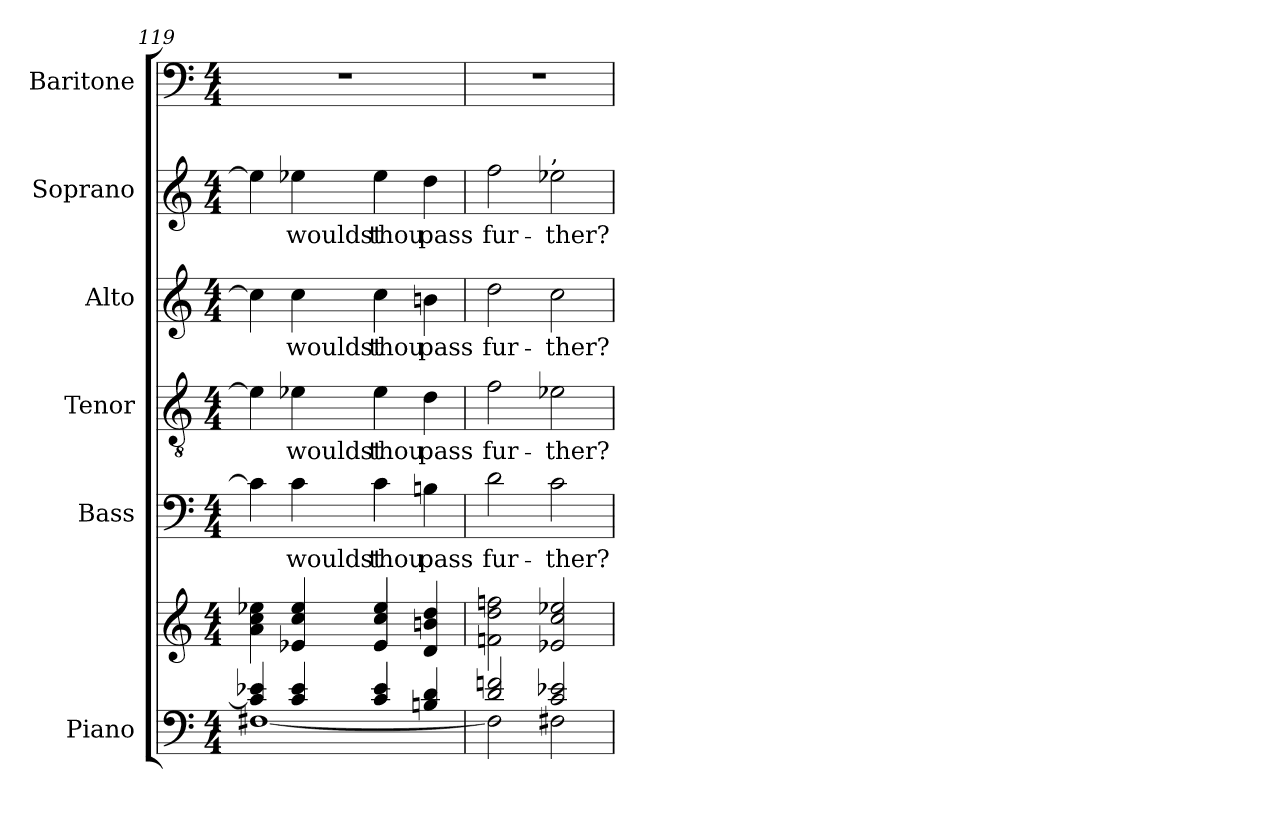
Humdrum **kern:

**kern	**kern	**kern	**text	**kern	**text	**kern	**text	**kern	**text	**kern
*part6	*part6	*part5	*part5	*part4	*part4	*part3	*part3	*part2	*part2	*part1
*staff7	*staff6	*staff5	*staff5	*staff4	*staff4	*staff3	*staff3	*staff2	*staff2	*staff1
*I"Piano	*	*I"Bass	*	*I"Tenor	*	*I"Alto	*	*I"Soprano	*	*I"Baritone
*	*	*I'B	*	*I'T	*	*I'A	*	*I'S	*	*
!!LO:PB:g=z
*clefF4	*clefG2	*clefF4	*	*clefGv2	*	*clefG2	*	*clefG2	*	*clefF4
*k[]	*k[]	*k[]	*	*k[]	*	*k[]	*	*k[]	*	*k[]
*M4/4	*M4/4	*M4/4	*	*M4/4	*	*M4/4	*	*M4/4	*	*M4/4
=119	=119	=119	=119	=119	=119	=119	=119	=119	=119	=119
*^	*^	*	*	*	*	*	*	*	*	*
4c/] 4e-X/	[1F#X	4a\ 4cc\ 4ee-X\	2ryy	4c\]	.	4e-\]	.	4cc\]	.	4ee-\]	.	1r
!	!	!	!	!	!LO:LY:b	!	!LO:LY:b	!	!LO:LY:b	!	!LO:LY:b	!
4c/ 4e-/	.	4e-X/ 4cc/ 4ee-/	.	4c\	wouldst	4e-X\	wouldst	4cc\	wouldst	4ee-X\	wouldst	.
!	!	!	!	!	!LO:LY:b	!	!LO:LY:b	!	!LO:LY:b	!	!LO:LY:b	!
4c/ 4e-/	.	4e-/ 4cc/ 4ee-/	2ryy	4c\	thou	4e-\	thou	4cc\	thou	4ee-\	thou	.
!	!	!	!	!	!LO:LY:b	!	!LO:LY:b	!	!LO:LY:b	!	!LO:LY:b	!
4Bni/ 4d/	.	4d/ 4bn/ 4dd/	.	4Bni\	pass	4d\	pass	4bni\	pass	4dd\	pass	.
=120	=120	=120	=120	=120	=120	=120	=120	=120	=120	=120	=120	=120
!	!	!	!	!	!LO:LY:b	!	!LO:LY:b	!	!LO:LY:b	!	!LO:LY:b	!
2d/ 2fni/	2F#\]	2fni\ 2dd\ 2ffni\	2ryy	2d\	fur-	2f\	fur-	2dd\	fur-	2ff\	fur-	1r
!	!	!	!	!	!	!	!	!	!	!LO:TX:a:t=,	!	!
!	!	!	!	!	!LO:LY:b	!	!LO:LY:b	!	!LO:LY:b	!	!LO:LY:b	!
2c/ 2e-X/	2F#X\	2e-X/ 2cc/ 2ee-X/	2ryy	2c\	-ther?	2e-X\	-ther?	2cc\	-ther?	2ee-X\	-ther?	.
*v	*v	*	*	*	*	*	*	*	*	*	*	*
*	*v	*v	*	*	*	*	*	*	*	*	*
=	=	=	=	=	=	=	=	=	=	=
*-	*-	*-	*-	*-	*-	*-	*-	*-	*-	*-
